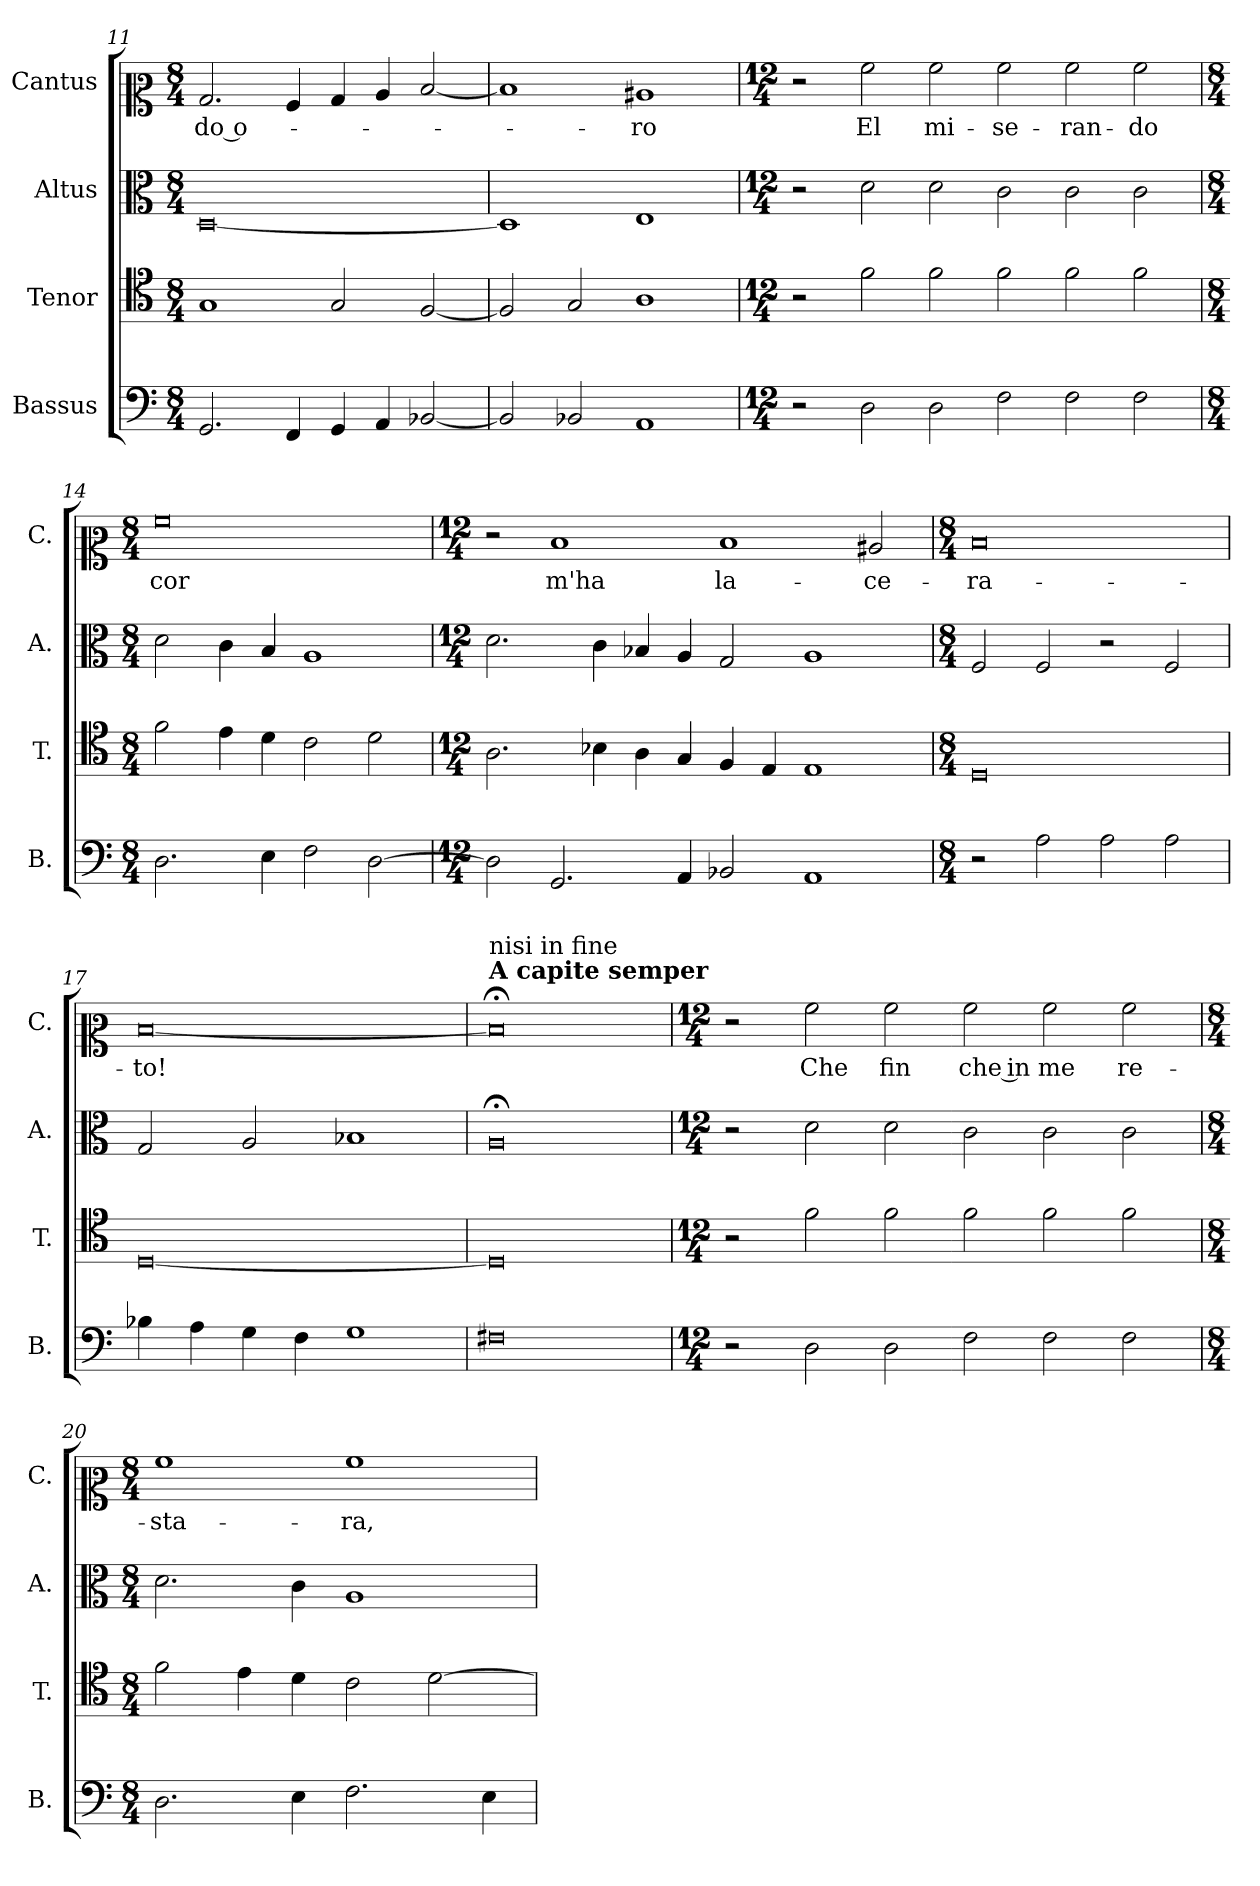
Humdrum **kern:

**kern	**kern	**kern	**kern	**text
*part4	*part3	*part2	*part1	*part1
*staff4	*staff3	*staff2	*staff1	*staff1
*I"Bassus	*I"Tenor	*I"Altus	*I"Cantus	*
*I'B.	*I'T.	*I'A.	*I'C.	*
*clefF4	*clefC4	*clefC3	*clefC2	*
*k[]	*k[]	*k[]	*k[]	*
*M8/4	*M8/4	*M8/4	*M8/4	*
=11	=11	=11	=11	=11
!	!	!	!	!LO:LY:b
2.GG/	1G	[0D	2.B/	-do o-
4FF/	.	.	4A/	.
4GG/	2G/	.	4B/	.
4AA/	.	.	4c/	.
[2BB-X/	[2F/	.	[2d/	.
!!LO:LB:g=z
=12	=12	=12	=12	=12
2BB-/]	2F/]	1D]	1d]	.
2BB-X/	2G/	.	.	.
!	!	!	!	!LO:LY:b
1AA	1A	1E	1c#X	-ro
=13	=13	=13	=13	=13
*M12/4	*M12/4	*M12/4	*M12/4	*
2r	2r	2r	2r	.
!	!	!	!	!LO:LY:b
2D\	2f\	2d\	2a\	El
!	!	!	!	!LO:LY:b
2D\	2f\	2d\	2a\	mi-
!	!	!	!	!LO:LY:b
2F\	2f\	2c\	2a\	-se-
!	!	!	!	!LO:LY:b
2F\	2f\	2c\	2a\	-ran-
!	!	!	!	!LO:LY:b
2F\	2f\	2c\	2a\	-do
=14	=14	=14	=14	=14
*M8/4	*M8/4	*M8/4	*M8/4	*
!	!	!	!	!LO:LY:b
2.D\	2f\	2d\	0a	cor
.	4e\	4c\	.	.
4E\	4d\	4B/	.	.
2F\	2c\	1A	.	.
[2D\	2d\	.	.	.
!!LO:PB:g=z
=15	=15	=15	=15	=15
*M12/4	*M12/4	*M12/4	*M12/4	*
2D\]	2.A\	2.d\	2r	.
!	!	!	!	!LO:LY:b
2.GG/	.	.	1d	m'ha
.	4B-X\	4c\	.	.
.	4A\	4B-X/	.	.
4AA/	4G/	4A/	.	.
!	!	!	!	!LO:LY:b
2BB-X/	4F/	2G/	1d	la-
.	4E/	.	.	.
1AA	1E	1A	.	.
!	!	!	!	!LO:LY:b
.	.	.	2c#X/	-ce-
=16	=16	=16	=16	=16
*M8/4	*M8/4	*M8/4	*M8/4	*
!	!	!	!	!LO:LY:b
2r	0D	2F/	0d	-ra-
2A\	.	2F/	.	.
2A\	.	2r	.	.
2A\	.	2F/	.	.
=17	=17	=17	=17	=17
!	!	!	!	!LO:LY:b
4B-X\	[0D	2G/	[0d	-to!
4A\	.	.	.	.
4G\	.	2A/	.	.
4F\	.	.	.	.
1G	.	1B-X	.	.
=18	=18	=18	=18	=18
!	!	!	!LO:TX:a:B:t=A capite semper	!
!	!	!	!LO:TX:a:t=nisi in fine	!
0F#X	0D]	0A;<	0d;<]	.
!!LO:LB:g=z
=19	=19	=19	=19	=19
*M12/4	*M12/4	*M12/4	*M12/4	*
2r	2r	2r	2r	.
!	!	!	!	!LO:LY:b
2D\	2f\	2d\	2a\	Che
!	!	!	!	!LO:LY:b
2D\	2f\	2d\	2a\	fin
!	!	!	!	!LO:LY:b
2F\	2f\	2c\	2a\	che in
!	!	!	!	!LO:LY:b
2F\	2f\	2c\	2a\	me
!	!	!	!	!LO:LY:b
2F\	2f\	2c\	2a\	re-
=20	=20	=20	=20	=20
*M8/4	*M8/4	*M8/4	*M8/4	*
!	!	!	!	!LO:LY:b
2.D\	2f\	2.d\	1a	-sta-
.	4e\	.	.	.
4E\	4d\	4c\	.	.
!	!	!	!	!LO:LY:b
2.F\	2c\	1A	1a	-ra,
.	[2d\	.	.	.
4E\	.	.	.	.
=	=	=	=	=
*-	*-	*-	*-	*-
